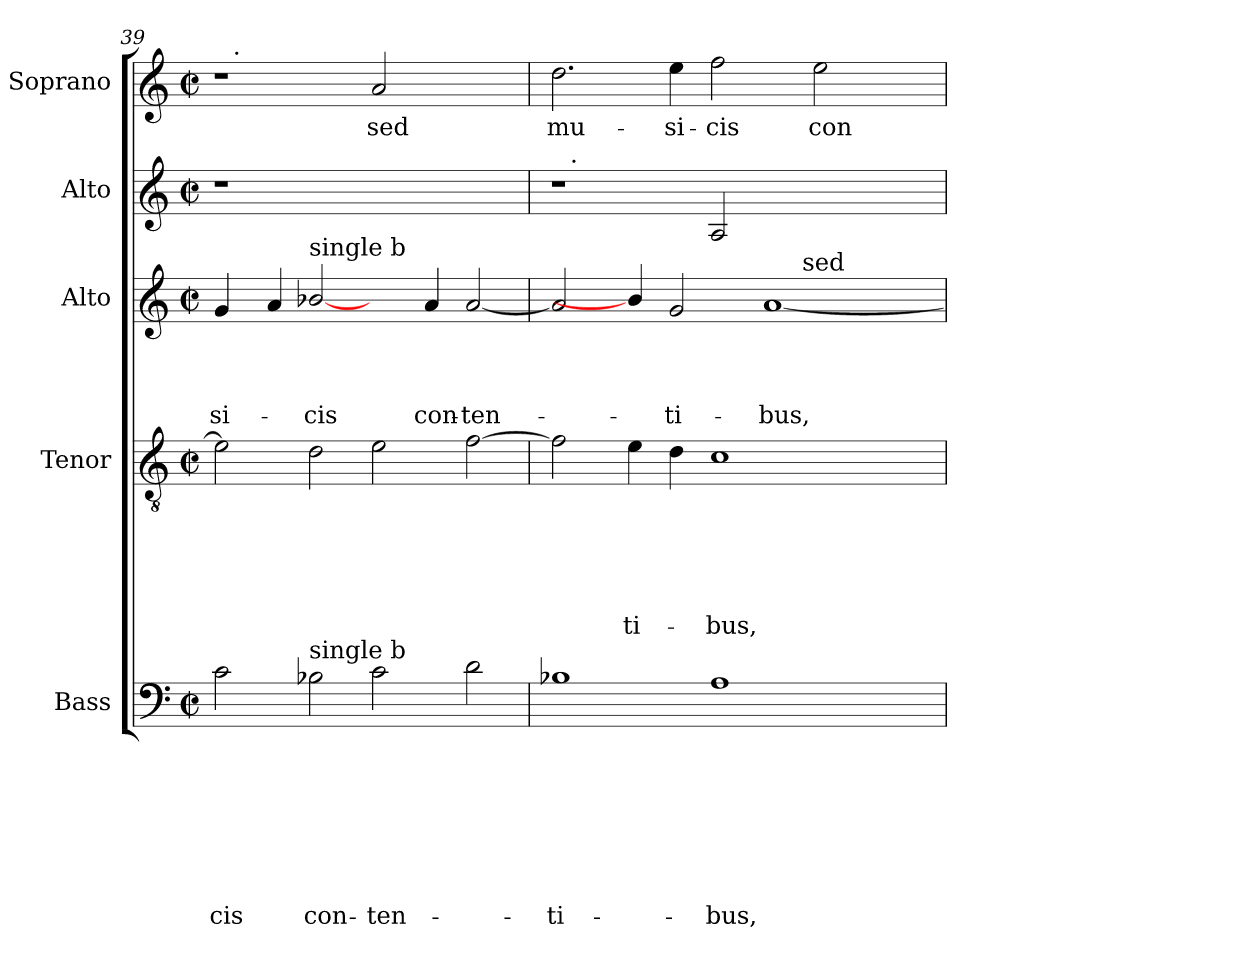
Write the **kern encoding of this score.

**kern	**text	**text	**text	**text	**text	**text	**text	**text	**kern	**text	**text	**text	**text	**text	**text	**kern	**text	**text	**text	**text	**kern	**kern	**text
*part5	*part5	*part5	*part5	*part5	*part5	*part5	*part5	*part5	*part4	*part4	*part4	*part4	*part4	*part4	*part4	*part3	*part3	*part3	*part3	*part3	*part2	*part1	*part1
*staff5	*staff5	*staff5	*staff5	*staff5	*staff5	*staff5	*staff5	*staff5	*staff4	*staff4	*staff4	*staff4	*staff4	*staff4	*staff4	*staff3	*staff3	*staff3	*staff3	*staff3	*staff2	*staff1	*staff1
*I"Bass	*	*	*	*	*	*	*	*	*I"Tenor	*	*	*	*	*	*	*I"Alto	*	*	*	*	*I"Alto	*I"Soprano	*
*I'B.	*	*	*	*	*	*	*	*	*I'T.	*	*	*	*	*	*	*I'A.	*	*	*	*	*I'A.	*I'S.	*
*clefF4	*	*	*	*	*	*	*	*	*clefGv2	*	*	*	*	*	*	*clefG2	*	*	*	*	*clefG2	*clefG2	*
*k[]	*	*	*	*	*	*	*	*	*k[]	*	*	*	*	*	*	*k[]	*	*	*	*	*k[]	*k[]	*
*C:	*	*	*	*	*	*	*	*	*C:	*	*	*	*	*	*	*C:	*	*	*	*	*C:	*C:	*
*M2/2	*	*	*	*	*	*	*	*	*M2/2	*	*	*	*	*	*	*M2/2	*	*	*	*	*M2/2	*M2/2	*
*met(c|)	*	*	*	*	*	*	*	*	*met(c|)	*	*	*	*	*	*	*met(c|)	*	*	*	*	*met(c|)	*met(c|)	*
=39	=39	=39	=39	=39	=39	=39	=39	=39	=39	=39	=39	=39	=39	=39	=39	=39	=39	=39	=39	=39	=39	=39	=39
!	!	!	!	!	!	!	!	!LO:LY:b	!	!	!	!	!	!	!	!	!	!	!	!LO:LY:b:rj	!	!	!
*	*	*	*	*	*	*	*	*	*	*	*	*	*	*	*	*	*	*	*	*	*	*^	*
2c\	.	.	.	.	.	.	.	-cis	2e\]	.	.	.	.	.	.	4g/	.	.	.	-si-	1r	1r	16ryy	.
!	!	!	!	!	!	!	!	!	!	!	!	!	!	!	!	!	!	!	!	!	!	!	!LO:TX:a:t=.	!
.	.	.	.	.	.	.	.	.	.	.	.	.	.	.	.	.	.	.	.	.	.	.	1ryy	.
.	.	.	.	.	.	.	.	.	.	.	.	.	.	.	.	4a/	.	.	.	.	.	.	.	.
!	!	!	!	!	!	!	!	!	!	!	!	!	!	!	!	!LO:TX:a:t=single b	!	!	!	!	!	!	!	!
!LO:TX:a:t=single b	!	!	!	!	!	!	!	!	!	!	!	!	!	!	!	!	!	!	!	!	!	!	!	!
!	!	!	!	!	!	!	!	!LO:LY:b	!	!	!	!	!	!	!	!	!	!	!	!LO:LY:b:rj	!	!	!	!
2B-\	.	.	.	.	.	.	.	con-	2d\	.	.	.	.	.	.	[2b-/	.	.	.	-cis	.	.	.	.
!	!	!	!	!	!	!	!	!LO:LY:b	!	!	!	!	!	!	!	!	!	!	!	!	!	!	!	!LO:LY:b:rj
2c\	.	.	.	.	.	.	.	-ten-	2e\	.	.	.	.	.	.	4ryy	.	.	.	.	1ryy	2a/	.	sed
.	.	.	.	.	.	.	.	.	.	.	.	.	.	.	.	.	.	.	.	.	.	.	2...ryy	.
!	!	!	!	!	!	!	!	!	!	!	!	!	!	!	!	!	!	!	!	!LO:LY:b:rj	!	!	!	!
.	.	.	.	.	.	.	.	.	.	.	.	.	.	.	.	4a/	.	.	.	con-	.	.	.	.
!	!	!	!	!	!	!	!	!	!	!	!	!	!	!	!	!	!	!	!	!LO:LY:b:rj	!	!	!	!
2d\	.	.	.	.	.	.	.	.	[>2f\	.	.	.	.	.	.	[<2a/	.	.	.	-ten-	.	2ryy	.	.
=40	=40	=40	=40	=40	=40	=40	=40	=40	=40	=40	=40	=40	=40	=40	=40	=40	=40	=40	=40	=40	=40	=40	=40	=40
!	!	!	!	!	!	!	!	!LO:LY:b	!	!	!	!	!	!	!	!	!	!	!	!	!	!	!	!LO:LY:b:rj
*	*	*	*	*	*	*	*	*	*	*	*	*	*	*	*	*^	*	*	*	*	*^	*v	*v	*
1B-X	.	.	.	.	.	.	.	-ti-	2f\]	.	.	.	.	.	.	2a/]	1ryy	.	.	.	.	1r	16ryy	2.dd\	mu-
!	!	!	!	!	!	!	!	!	!	!	!	!	!	!	!	!	!	!	!	!	!	!	!LO:TX:a:t=.	!	!
.	.	.	.	.	.	.	.	.	.	.	.	.	.	.	.	.	.	.	.	.	.	.	1ryy	.	.
!	!	!	!	!	!	!	!	!	!	!	!	!	!	!	!LO:LY:b:rj	!	!	!	!	!	!	!	!	!	!
.	.	.	.	.	.	.	.	.	4e\	.	.	.	.	.	-ti-	4b-/]	.	.	.	.	.	.	.	.	.
!	!	!	!	!	!	!	!	!	!	!	!	!	!	!	!	!	!	!	!	!	!LO:LY:b:rj	!	!	!	!LO:LY:b:rj
.	.	.	.	.	.	.	.	.	4d\	.	.	.	.	.	.	2g/	.	.	.	.	-ti-	.	.	4ee\	-si-
!	!	!	!	!	!	!	!	!LO:LY:b	!	!	!	!	!	!	!LO:LY:b:rj	!	!	!	!	!	!	!	!	!	!LO:LY:b:rj
1A	.	.	.	.	.	.	.	-bus,	1c	.	.	.	.	.	-bus,	.	4...ryy	.	.	.	.	2A/	.	2ff\	-cis
.	.	.	.	.	.	.	.	.	.	.	.	.	.	.	.	.	.	.	.	.	.	.	1ryy	.	.
!	!	!	!	!	!	!	!	!	!	!	!	!	!	!	!	!	!	!	!	!	!LO:LY:b:rj	!	!	!	!
.	.	.	.	.	.	.	.	.	.	.	.	.	.	.	.	[<1a	.	.	.	.	-bus,	.	.	.	.
!	!	!	!	!	!	!	!	!	!	!	!	!	!	!	!	!	!LO:TX:a:t=sed	!	!	!	!	!	!	!	!
.	.	.	.	.	.	.	.	.	.	.	.	.	.	.	.	.	2ryy	.	.	.	.	.	.	.	.
!	!	!	!	!	!	!	!	!	!	!	!	!	!	!	!	!	!	!	!	!	!	!	!	!	!LO:LY:b:rj
.	.	.	.	.	.	.	.	.	.	.	.	.	.	.	.	.	.	.	.	.	.	2.ryy	.	2ee\	con-
.	.	.	.	.	.	.	.	.	.	.	.	.	.	.	.	.	4ryy	.	.	.	.	.	.	.	.
4ryy	.	.	.	.	.	.	.	.	4ryy	.	.	.	.	.	.	.	.	.	.	.	.	.	.	4ryy	.
.	.	.	.	.	.	.	.	.	.	.	.	.	.	.	.	.	.	.	.	.	.	.	8.ryy	.	.
.	.	.	.	.	.	.	.	.	.	.	.	.	.	.	.	.	32ryy	.	.	.	.	.	.	.	.
*	*	*	*	*	*	*	*	*	*	*	*	*	*	*	*	*v	*v	*	*	*	*	*	*	*	*
*	*	*	*	*	*	*	*	*	*	*	*	*	*	*	*	*	*	*	*	*	*v	*v	*	*
=	=	=	=	=	=	=	=	=	=	=	=	=	=	=	=	=	=	=	=	=	=	=	=
*-	*-	*-	*-	*-	*-	*-	*-	*-	*-	*-	*-	*-	*-	*-	*-	*-	*-	*-	*-	*-	*-	*-	*-
